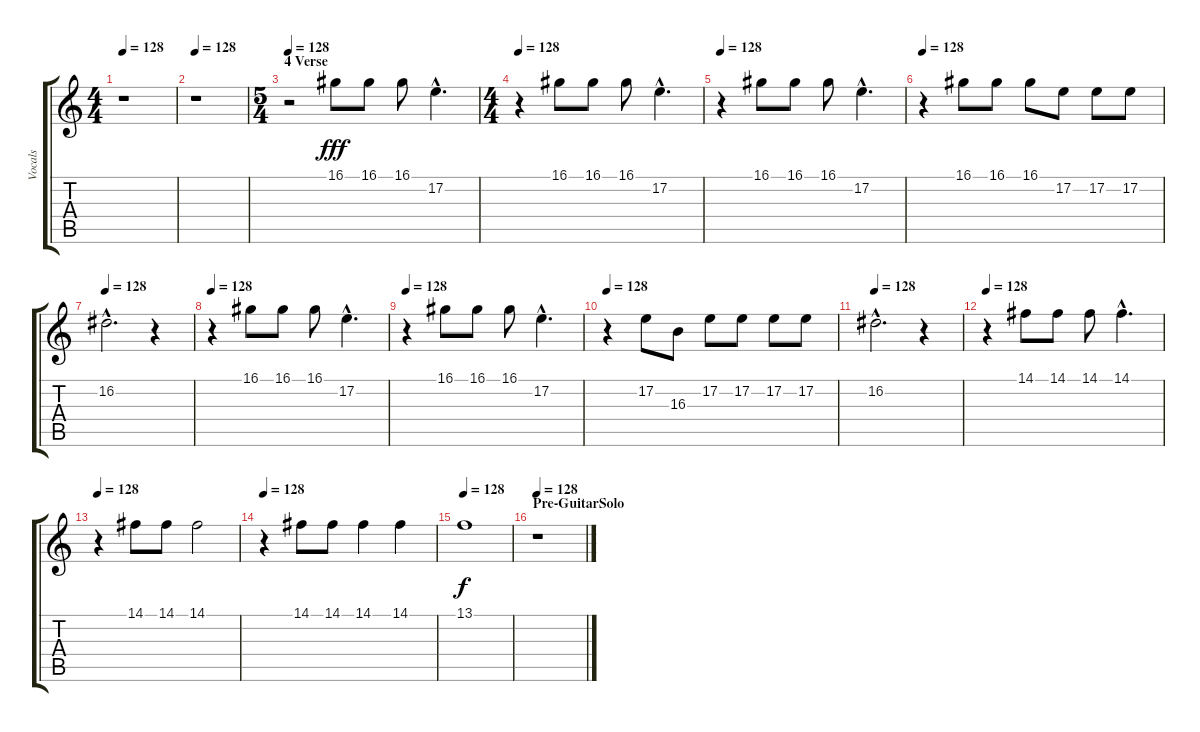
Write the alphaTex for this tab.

\track ("Vocals" "Vocals") {instrument lead1square}
\staff {score tabs}
\tuning (E4 B3 G3 D3 A2 E2) {hide}
\ts (4 4)
\tempo 128
\clef g2
\ks c
r.1{dy ff} |
\tempo 128
r.1 |
\ts (5 4)
\section ("" "4 Verse")
\tempo 128
r.2 16.1.8{dy fff} 16.1.8 16.1.8 17.2{hac}.4{d} |
\ts (4 4)
\tempo 128
r.4 16.1.8 16.1.8 16.1.8 17.2{hac}.4{d} |
\tempo 128
r.4 16.1.8 16.1.8 16.1.8 17.2{hac}.4{d} |
\tempo 128
r.4 16.1.8 16.1.8 16.1.8 17.2.8 17.2.8 17.2.8 |
\tempo 128
16.2{hac}.2{d} r.4 |
\tempo 128
r.4 16.1.8 16.1.8 16.1.8 17.2{hac}.4{d} |
\tempo 128
r.4 16.1.8 16.1.8 16.1.8 17.2{hac}.4{d} |
\tempo 128
r.4 17.2.8 16.3.8 17.2.8 17.2.8 17.2.8 17.2.8 |
\tempo 128
16.2{hac}.2{d} r.4 |
\tempo 128
r.4 14.1.8 14.1.8 14.1.8 14.1{hac}.4{d} |
\tempo 128
r.4 14.1.8 14.1.8 14.1.2 |
\tempo 128
r.4 14.1.8 14.1.8 14.1.4 14.1.4 |
\tempo 128
13.1.1{dy f} |
\section ("" "Pre-GuitarSolo")
\tempo 128
r.1
